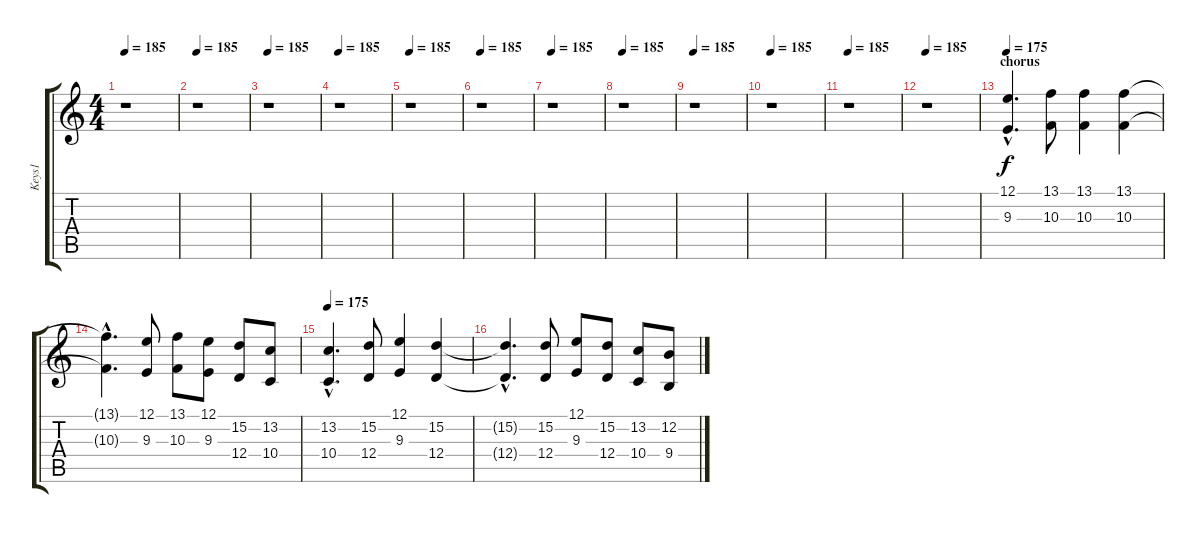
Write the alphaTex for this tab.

\track ("Keys1" "Keys1") {instrument stringensemble1}
\staff {score tabs}
\tuning (E4 B3 G3 D3 A2 E2) {hide}
\ts (4 4)
\tempo 185
\clef g2
\ks c
r.1{dy f} |
\tempo 185
r.1 |
\tempo 185
r.1 |
\tempo 185
r.1 |
\tempo 185
r.1 |
\tempo 185
r.1 |
\tempo 185
r.1 |
\tempo 185
r.1 |
\tempo 185
r.1 |
\tempo 185
r.1 |
\tempo 185
r.1 |
\tempo 185
r.1 |
\section ("" "chorus")
\tempo 175
(12.1{hac} 9.3{hac}).4{d volume 12 instrument stringensemble1} (13.1 10.3).8 (13.1 10.3).4 (13.1 10.3).4 |
(13.1{hac t} 10.3{hac t}).4{d} (12.1 9.3).8 (13.1 10.3).8 (12.1 9.3).8 (15.2 12.4).8 (13.2 10.4).8 |
\tempo 175
(13.2{hac} 10.4{hac}).4{d} (15.2 12.4).8 (12.1 9.3).4 (15.2 12.4).4 |
(15.2{hac t} 12.4{hac t}).4{d} (15.2 12.4).8 (12.1 9.3).8 (15.2 12.4).8 (13.2 10.4).8 (12.2 9.4).8
